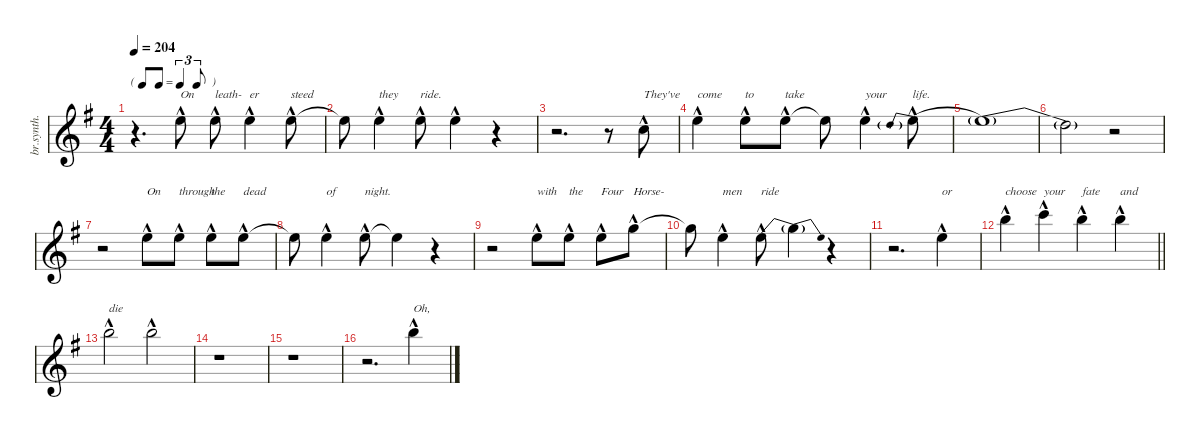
\defaultSystemsLayout 4
\hideDynamics
\bracketExtendMode nobrackets
\otherSystemsTrackNameOrientation horizontal
\track ("Vocals" "br.synth.") {defaultSystemsLayout 16 mute instrument synthbrass2}
\staff {score}
\tuning (E4 B3 G3 D3 A2 E2)
\displaytranspose 12
\ts (4 4)
\tf triplet8th
\tempo 204
\clef g2
\ks eminor
r.4{d dy f beam Down} 0.1{hac acc forcenatural}.8{txt "On" beam Down} 0.1{hac acc forcenatural}.8{txt "leath-" beam Down} 0.1{hac acc forcenatural}.4{txt "er" beam Down} 0.1{hac acc forcenatural}.8{txt "steed" beam Down} |
0.1{t acc forcenatural}.8{beam Down} 0.1{hac acc forcenatural}.4{txt "they" beam Down} 5.2{hac acc forcenatural}.8{txt "ride." beam Down} 5.2{hac acc forcenatural}.4{beam Down} r.4{beam Down} |
r.2{d beam Down} r.8{beam Down} 1.2{hac acc forcenatural}.8{txt "They've" beam Down} |
0.1{hac acc forcenatural}.4{txt "come" beam Down} 0.1{hac acc forcenatural}.8{txt "to" beam Down} 0.1{hac acc forcenatural}.8{txt "take" beam Down} 0.1{t acc forcenatural}.8{beam Down} 0.1{hac acc forcenatural}.4{txt "your" beam Down} 3.2{be (prebend 0 4 60 4) hac}.8{txt "life." beam Down} |
3.2{be (release 0 4 60 0) t}.1{beam Down} |
3.2{be (hold 0 0 60 0) t acc forcenatural}.2{beam Down} r.2{beam Down} |
r.2{beam Down} 0.1{hac acc forcenatural}.8{txt "On" beam Down} 0.1{hac acc forcenatural}.8{txt "through" beam Down} 0.1{hac acc forcenatural}.8{txt "the" beam Down} 0.1{hac acc forcenatural}.8{txt "dead" beam Down} |
0.1{t acc forcenatural}.8{beam Down} 0.1{hac acc forcenatural}.4{txt "of" beam Down} 0.1{hac acc forcenatural}.8{txt "night." beam Down} 0.1{t acc forcenatural}.4{beam Down} r.4{beam Down} |
r.2{beam Down} 0.1{hac acc forcenatural}.8{txt "with" beam Down} 0.1{hac acc forcenatural}.8{txt "the" beam Down} 0.1{hac acc forcenatural}.8{txt "Four" beam Down} 3.1{hac acc forcenatural}.8{txt "Horse-" beam Down} |
3.1{t acc forcenatural}.8{beam Down} 0.1{hac acc forcenatural}.4{txt "men" beam Down} 0.1{be (bend 0 0 60 6) hac acc forcenatural}.8{txt "ride" beam Down} 0.1{be (release 0 6 60 0) t}.4{beam Down} r.4{beam Down} |
r.2{d beam Down} 0.1{hac acc forcenatural}.4{txt "or" beam Down} |
\barLineRight lightlight
7.1{hac acc forcenatural}.4{txt "choose" beam Down} 8.1{hac acc forcenatural}.4{txt "your" beam Down} 7.1{hac acc forcenatural}.4{txt "fate" beam Down} 7.1{hac acc forcenatural}.4{txt "and" beam Down} |
7.1{hac acc forcenatural}.2{txt "die" beam Down} 7.1{hac acc forcenatural}.2{beam Down} |
r.1{beam Down} |
r.1{beam Down} |
r.2{d beam Down} 7.1{hac acc forcenatural}.4{txt "Oh," beam Down}
